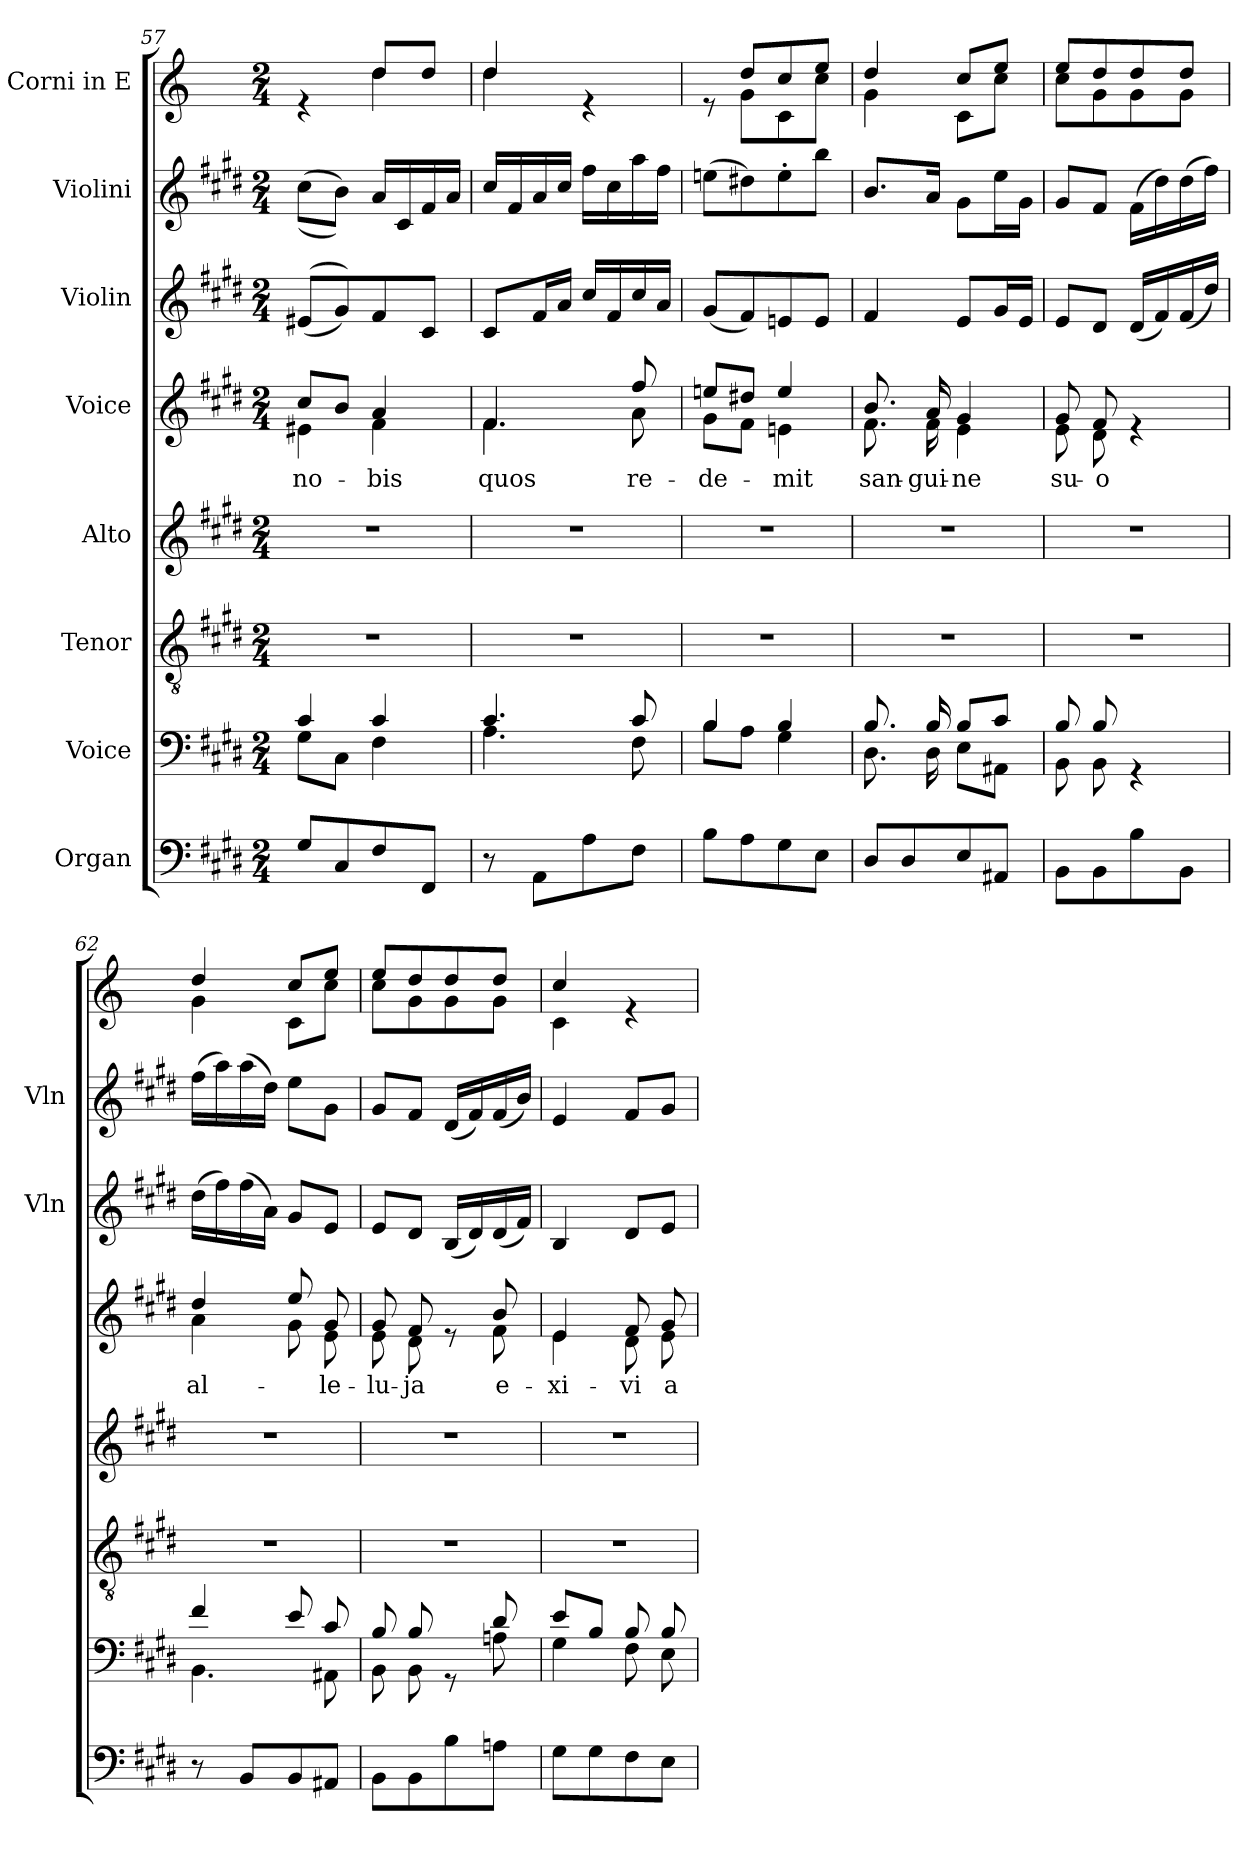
**kern	**kern	**kern	**kern	**kern	**text	**kern	**kern	**kern
*part8	*part7	*part6	*part5	*part4	*part4	*part3	*part2	*part1
*staff8	*staff7	*staff6	*staff5	*staff4	*staff4	*staff3	*staff2	*staff1
*I"Organ	*I"Voice	*I"Tenor	*I"Alto	*I"Voice	*	*I"Violin	*I"Violini	*I"Corni in E
*	*	*	*	*	*	*I'Vln	*I'Vln	*
*clefF4	*clefF4	*clefGv2	*clefG2	*clefG2	*	*clefG2	*clefG2	*clefG2
*	*	*	*	*	*	*	*	*ITrd5c8
*k[f#c#g#d#]	*k[f#c#g#d#]	*k[f#c#g#d#]	*k[f#c#g#d#]	*k[f#c#g#d#]	*	*k[f#c#g#d#]	*k[f#c#g#d#]	*k[f#c#g#d#]
*M2/4	*M2/4	*M2/4	*M2/4	*M2/4	*	*M2/4	*M2/4	*M2/4
=57	=57	=57	=57	=57	=57	=57	=57	=57
*	*^	*	*	*	*	*	*	*
!	!	!	!	!	!	!LO:LY:b	!	!	!
*	*	*	*	*	*^	*	*	*	*^
8G#/L	4c#/	8G#\L	2r	2r	8cc#/L	4e#X\	no-	((8e#X/L	((8cc#\L	4re	4ryy
8C#/	.	8C#\J	.	.	8b/J	.	.	8g#/))	8b\J))	.	.
!	!	!	!	!	!	!	!LO:LY:b	!	!	!	!
8F#/	4c#/	4F#\	.	.	4a/	4f#\	-bis	8f#/	16a/LL	8f#/L	4f#\
.	.	.	.	.	.	.	.	.	16c#/	.	.
8FF#/J	.	.	.	.	.	.	.	8c#/J	16f#/	8f#/J	.
.	.	.	.	.	.	.	.	.	16a/JJ	.	.
=58	=58	=58	=58	=58	=58	=58	=58	=58	=58	=58	=58
!	!	!	!	!	!	!	!LO:LY:b	!	!	!	!
8r	4.c#/	4.A\	2r	2r	4.f#/	4.f#\	quos	8c#/L	16cc#/LL	4f#/	4f#\
.	.	.	.	.	.	.	.	.	16f#/	.	.
8AA\L	.	.	.	.	.	.	.	16f#/L	16a/	.	.
.	.	.	.	.	.	.	.	16a/JJ	16cc#/JJ	.	.
8A\	.	.	.	.	.	.	.	16cc#/LL	16ff#\LL	4re	4ryy
.	.	.	.	.	.	.	.	16f#/	16cc#\	.	.
!	!	!	!	!	!	!	!LO:LY:b	!	!	!	!
8F#\J	8c#/	8F#\	.	.	8ff#/	8a\	re-	16cc#/	16aa\	.	.
.	.	.	.	.	.	.	.	16a/JJ	16ff#\JJ	.	.
=59	=59	=59	=59	=59	=59	=59	=59	=59	=59	=59	=59
!	!	!	!	!	!	!	!LO:LY:b	!	!	!	!
8B\L	4B/	8B\L	2r	2r	8een/L	8g#\L	-de-	(8g#/L	(8een\L	8re	8ryy
8A\	.	8A\J	.	.	8dd#X/J	8f#\J	.	8f#/)	8dd#X\)	8f#/L	8B\L
!	!	!	!	!	!	!	!LO:LY:b	!	!	!	!
8G#\	4B/	4G#\	.	.	4ee/	4en\	-mit	8en/	8ee'\	8e/	8E\
8E\J	.	.	.	.	.	.	.	8e/J	8bb\J	8g#/J	8e\J
!!LO:PB:g=z	!!
=60	=60	=60	=60	=60	=60	=60	=60	=60	=60	=60	=60
!	!	!	!	!	!	!	!LO:LY:b	!	!	!	!
8D#/L	8.B/	8.D#\	2r	2r	8.b/	8.f#\	san-	4f#/	8.b/L	4f#/	4B\
8D#/	.	.	.	.	.	.	.	.	.	.	.
!	!	!	!	!	!	!	!LO:LY:b	!	!	!	!
.	16B/	16D#\	.	.	16a/	16f#\	-gui-	.	16a/Jk	.	.
!	!	!	!	!	!	!	!LO:LY:b	!	!	!	!
8E/	8B/L	8E\L	.	.	4g#/	4e\	-ne	8e/L	8g#\L	8e/L	8E\L
8AA#X/J	8c#/J	8AA#X\J	.	.	.	.	.	16g#/L	16ee\L	8g#/J	8e\J
.	.	.	.	.	.	.	.	16e/JJ	16g#\JJ	.	.
=61	=61	=61	=61	=61	=61	=61	=61	=61	=61	=61	=61
!	!	!	!	!	!	!	!LO:LY:b	!	!	!	!
8BB\L	8B/	8BB\	2r	2r	8g#/	8e\	su-	8e/L	8g#/L	8g#/L	8e\L
!	!	!	!	!	!	!	!LO:LY:b	!	!	!	!
8BB\	8B/	8BB\	.	.	8f#/	8d#\	-o	8d#/J	8f#/J	8f#/	8B\
8B\	4rGG	4ryy	.	.	4re	4ryy	.	(16d#/LL	(16f#\LL	8f#/	8B\
.	.	.	.	.	.	.	.	16f#/)	16dd#\)	.	.
8BB\J	.	.	.	.	.	.	.	(16f#/	(16dd#\	8f#/J	8B\J
.	.	.	.	.	.	.	.	16dd#/JJ)	16ff#\JJ)	.	.
=62	=62	=62	=62	=62	=62	=62	=62	=62	=62	=62	=62
!	!	!	!	!	!	!	!LO:LY:b	!	!	!	!
8r	4f#/	4.BB\	2r	2r	4dd#/	4a\	al-	(16dd#\LL	(16ff#\LL	4f#/	4B\
.	.	.	.	.	.	.	.	16ff#\)	16aa\)	.	.
8BB/L	.	.	.	.	.	.	.	(16ff#\	(16aa\	.	.
.	.	.	.	.	.	.	.	16a\JJ)	16dd#\JJ)	.	.
8BB/	8e/	.	.	.	8ee/	8g#\	.	8g#/L	8ee\L	8e/L	8E\L
!	!	!	!	!	!	!	!LO:LY:b	!	!	!	!
8AA#X/J	8c#/	8AA#X\	.	.	8g#/	8e\	-le-	8e/J	8g#\J	8g#/J	8e\J
=63	=63	=63	=63	=63	=63	=63	=63	=63	=63	=63	=63
!	!	!	!	!	!	!	!LO:LY:b	!	!	!	!
8BB\L	8B/	8BB\	2r	2r	8g#/	8e\	-lu-	8e/L	8g#/L	8g#/L	8e\L
!	!	!	!	!	!	!	!LO:LY:b	!	!	!	!
8BB\	8B/	8BB\	.	.	8f#/	8d#\	-ja	8d#/J	8f#/J	8f#/	8B\
8B\	8rGG	8ryy	.	.	8re	8ryy	.	(16B/LL	(16d#/LL	8f#/	8B\
.	.	.	.	.	.	.	.	16d#/)	16f#/)	.	.
!	!	!	!	!	!	!	!LO:LY:b	!	!	!	!
8An\J	8d#/	8An\	.	.	8b/	8f#\	e-	(16d#/	(16f#/	8f#/J	8B\J
.	.	.	.	.	.	.	.	16f#/JJ)	16b/JJ)	.	.
=64	=64	=64	=64	=64	=64	=64	=64	=64	=64	=64	=64
!	!	!	!	!	!	!	!LO:LY:b	!	!	!	!
8G#\L	8e/L	4G#\	2r	2r	4e/	4e\	-xi-	4B/	4e/	4e/	4E\
8G#\	8B/J	.	.	.	.	.	.	.	.	.	.
!	!	!	!	!	!	!	!LO:LY:b	!	!	!	!
8F#\	8B/	8F#\	.	.	8f#/	8d#\	-vi	8d#/L	8f#/L	4re	4ryy
!	!	!	!	!	!	!	!LO:LY:b	!	!	!	!
8E\J	8B/	8E\	.	.	8g#/	8e\	a	8e/J	8g#/J	.	.
*	*v	*v	*	*	*v	*v	*	*	*	*v	*v
=	=	=	=	=	=	=	=	=
*-	*-	*-	*-	*-	*-	*-	*-	*-
